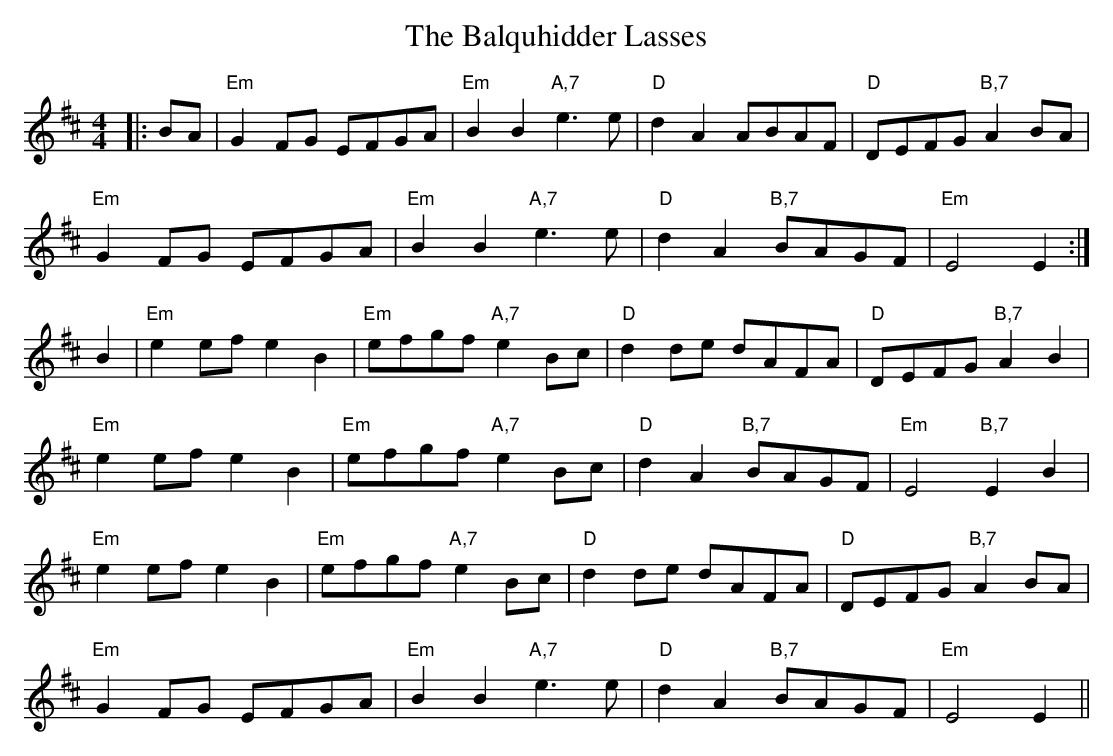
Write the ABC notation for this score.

X:1
T: The Balquhidder Lasses
M: 4/4
L: 1/8
K: Dmaj
|:BA|"Em"G2FG EFGA|"Em"B2B2 "A,7"e3e|"D"d2A2 ABAF|"D"DEFG "B,7"A2BA|
"Em"G2FG EFGA|"Em"B2B2 "A,7"e3e|"D"d2A2 "B,7"BAGF|"Em"E4 E2:|
B2|"Em"e2ef e2B2|"Em"efgf "A,7"e2Bc|"D"d2de dAFA|"D"DEFG "B,7"A2B2|
"Em"e2ef e2B2|"Em"efgf "A,7"e2Bc|"D"d2A2 "B,7"BAGF|"Em"E4 "B,7"E2B2|
"Em"e2ef e2B2|"Em"efgf "A,7"e2Bc|"D"d2de dAFA|"D"DEFG "B,7"A2BA|
"Em"G2FG EFGA|"Em"B2B2 "A,7"e3e|"D"d2A2 "B,7"BAGF|"Em"E4 E2||
